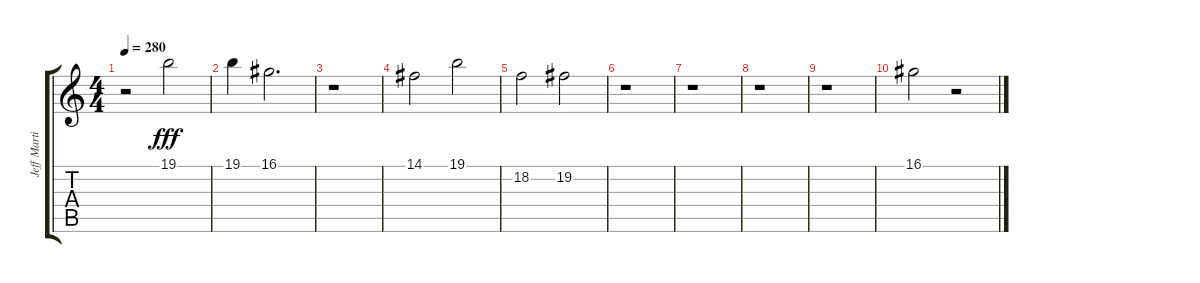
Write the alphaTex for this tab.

\track ("Jeff Martin (Vocals)" "Jeff Marti") {instrument synthvoice}
\staff {score tabs}
\tuning (E4 B3 G3 D3 A2 E2) {hide}
\ts (4 4)
\tempo 280
\clef g2
\ks c
r.2{dy fff} 19.1.2 |
19.1.4 16.1.2{d} |
r.1 |
14.1.2 19.1.2 |
18.2.2 19.2.2 |
r.1 |
r.1 |
r.1 |
r.1 |
16.1.2 r.2
